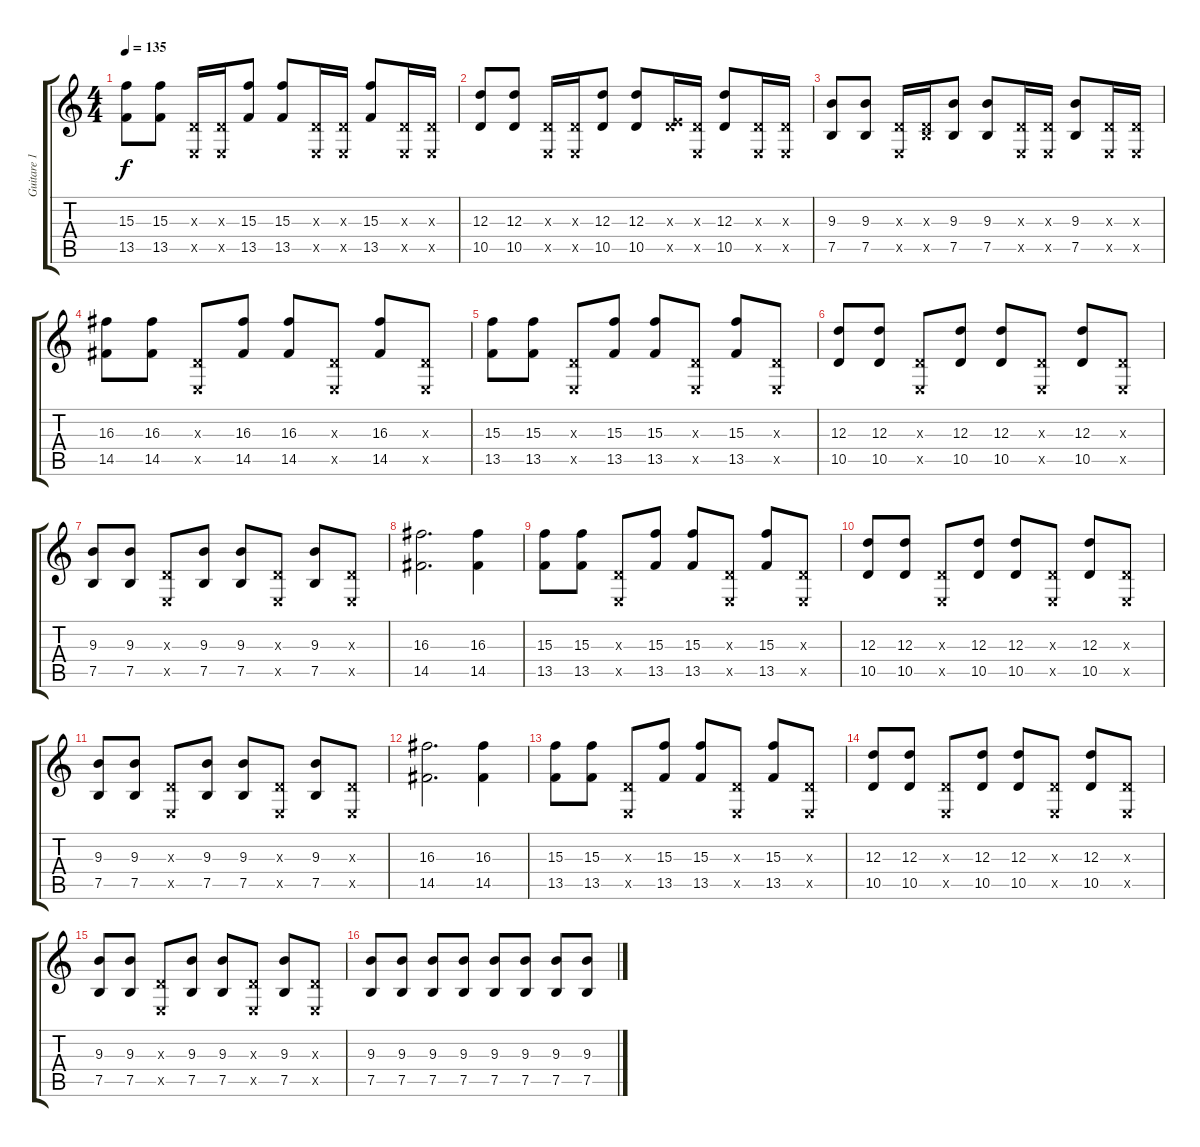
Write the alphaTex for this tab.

\track ("Guitare 1" "Guitare 1") {instrument distortionguitar}
\staff {score tabs}
\tuning (B3 Gb3 D3 A2 E2 B1) {hide}
\ts (4 4)
\tempo 135
\clef g2
\ks c
(15.3 13.5).8{dy f} (15.3 13.5).8 (0.3{x} 0.5{x}).16 (0.3{x} 0.5{x}).16 (15.3 13.5).8 (15.3 13.5).8 (0.3{x} 0.5{x}).16 (0.3{x} 0.5{x}).16 (15.3 13.5).8 (0.3{x} 0.5{x}).16 (0.3{x} 0.5{x}).16 |
(12.3 10.5).8 (12.3 10.5).8 (0.3{x} 0.5{x}).16 (0.3{x} 0.5{x}).16 (12.3 10.5).8 (12.3 10.5).8 (0.3{x} 12.5{x}).16 (0.3{x} 0.5{x}).16 (12.3 10.5).8 (0.3{x} 0.5{x}).16 (0.3{x} 0.5{x}).16 |
(9.3 7.5).8 (9.3 7.5).8 (0.3{x} 0.5{x}).16 (0.3{x} 7.5{x}).16 (9.3 7.5).8 (9.3 7.5).8 (0.3{x} 0.5{x}).16 (0.3{x} 0.5{x}).16 (9.3 7.5).8 (0.3{x} 0.5{x}).16 (0.3{x} 0.5{x}).16 |
(16.3 14.5).8 (16.3 14.5).8 (0.3{x} 0.5{x}).8 (16.3 14.5).8 (16.3 14.5).8 (0.3{x} 0.5{x}).8 (16.3 14.5).8 (0.3{x} 0.5{x}).8 |
(15.3 13.5).8 (15.3 13.5).8 (0.3{x} 0.5{x}).8 (15.3 13.5).8 (15.3 13.5).8 (0.3{x} 0.5{x}).8 (15.3 13.5).8 (0.3{x} 0.5{x}).8 |
(12.3 10.5).8 (12.3 10.5).8 (0.3{x} 0.5{x}).8 (12.3 10.5).8 (12.3 10.5).8 (0.3{x} 0.5{x}).8 (12.3 10.5).8 (0.3{x} 0.5{x}).8 |
(9.3 7.5).8 (9.3 7.5).8 (0.3{x} 0.5{x}).8 (9.3 7.5).8 (9.3 7.5).8 (0.3{x} 0.5{x}).8 (9.3 7.5).8 (0.3{x} 0.5{x}).8 |
(16.3 14.5).2{d} (16.3 14.5).4 |
(15.3 13.5).8 (15.3 13.5).8 (0.3{x} 0.5{x}).8 (15.3 13.5).8 (15.3 13.5).8 (0.3{x} 0.5{x}).8 (15.3 13.5).8 (0.3{x} 0.5{x}).8 |
(12.3 10.5).8 (12.3 10.5).8 (0.3{x} 0.5{x}).8 (12.3 10.5).8 (12.3 10.5).8 (0.3{x} 0.5{x}).8 (12.3 10.5).8 (0.3{x} 0.5{x}).8 |
(9.3 7.5).8 (9.3 7.5).8 (0.3{x} 0.5{x}).8 (9.3 7.5).8 (9.3 7.5).8 (0.3{x} 0.5{x}).8 (9.3 7.5).8 (0.3{x} 0.5{x}).8 |
(16.3 14.5).2{d} (16.3 14.5).4 |
(15.3 13.5).8 (15.3 13.5).8 (0.3{x} 0.5{x}).8 (15.3 13.5).8 (15.3 13.5).8 (0.3{x} 0.5{x}).8 (15.3 13.5).8 (0.3{x} 0.5{x}).8 |
(12.3 10.5).8 (12.3 10.5).8 (0.3{x} 0.5{x}).8 (12.3 10.5).8 (12.3 10.5).8 (0.3{x} 0.5{x}).8 (12.3 10.5).8 (0.3{x} 0.5{x}).8 |
(9.3 7.5).8 (9.3 7.5).8 (0.3{x} 0.5{x}).8 (9.3 7.5).8 (9.3 7.5).8 (0.3{x} 0.5{x}).8 (9.3 7.5).8 (0.3{x} 0.5{x}).8 |
(9.3 7.5).8 (9.3 7.5).8 (9.3 7.5).8 (9.3 7.5).8 (9.3 7.5).8 (9.3 7.5).8 (9.3 7.5).8 (9.3 7.5).8
